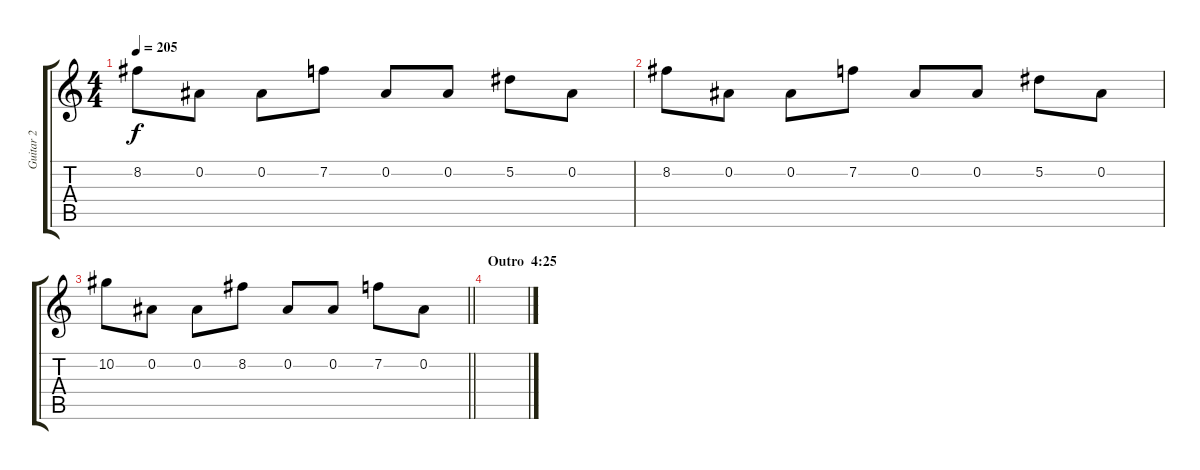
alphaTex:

\track ("Guitar 2" "Guitar 2") {instrument distortionguitar}
\staff {score tabs}
\tuning (Eb4 Bb3 Gb3 Db3 Ab2 Db2) {hide}
\ts (4 4)
\tempo 205
\clef g2
\ks c
8.2.8{dy f} 0.2.8 0.2.8 7.2.8 0.2.8 0.2.8 5.2.8 0.2.8 |
8.2.8 0.2.8 0.2.8 7.2.8 0.2.8 0.2.8 5.2.8 0.2.8 |
\barLineRight lightlight
10.2.8 0.2.8 0.2.8 8.2.8 0.2.8 0.2.8 7.2.8 0.2.8 |
\section ("" "Outro  4:25")
